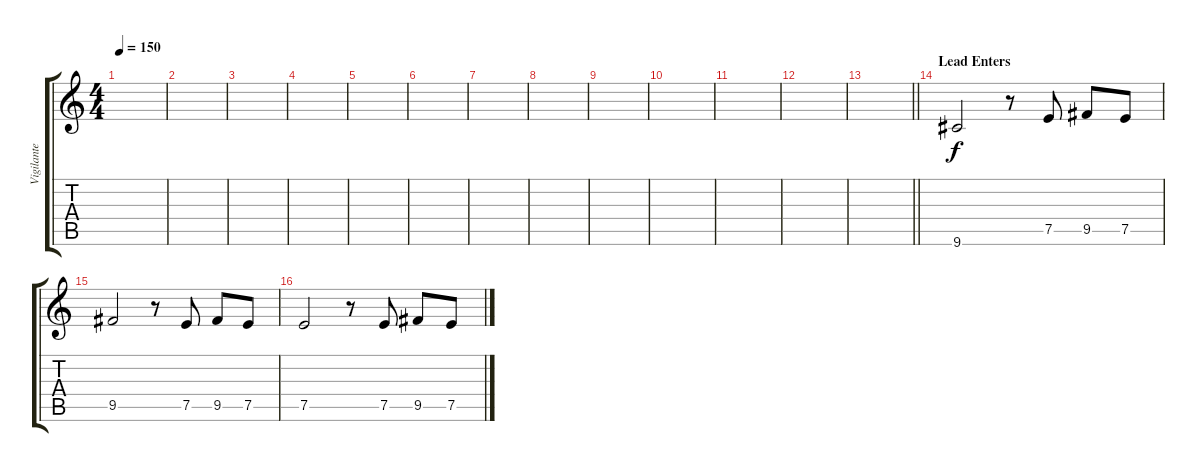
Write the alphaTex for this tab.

\track ("Vigilante Carlstroem" "Vigilante ") {instrument overdrivenguitar}
\staff {score tabs}
\tuning (E4 B3 G3 D3 A2 E2) {hide}
\ts (4 4)
\tempo 150
\clef g2
\ks c
|
|
|
|
|
|
|
|
|
|
|
|
\barLineRight lightlight
|
\section ("" "Lead Enters")
9.6.2{dy f} r.8 7.5.8 9.5.8 7.5.8 |
9.5.2 r.8 7.5.8 9.5.8 7.5.8 |
7.5.2 r.8 7.5.8 9.5.8 7.5.8
